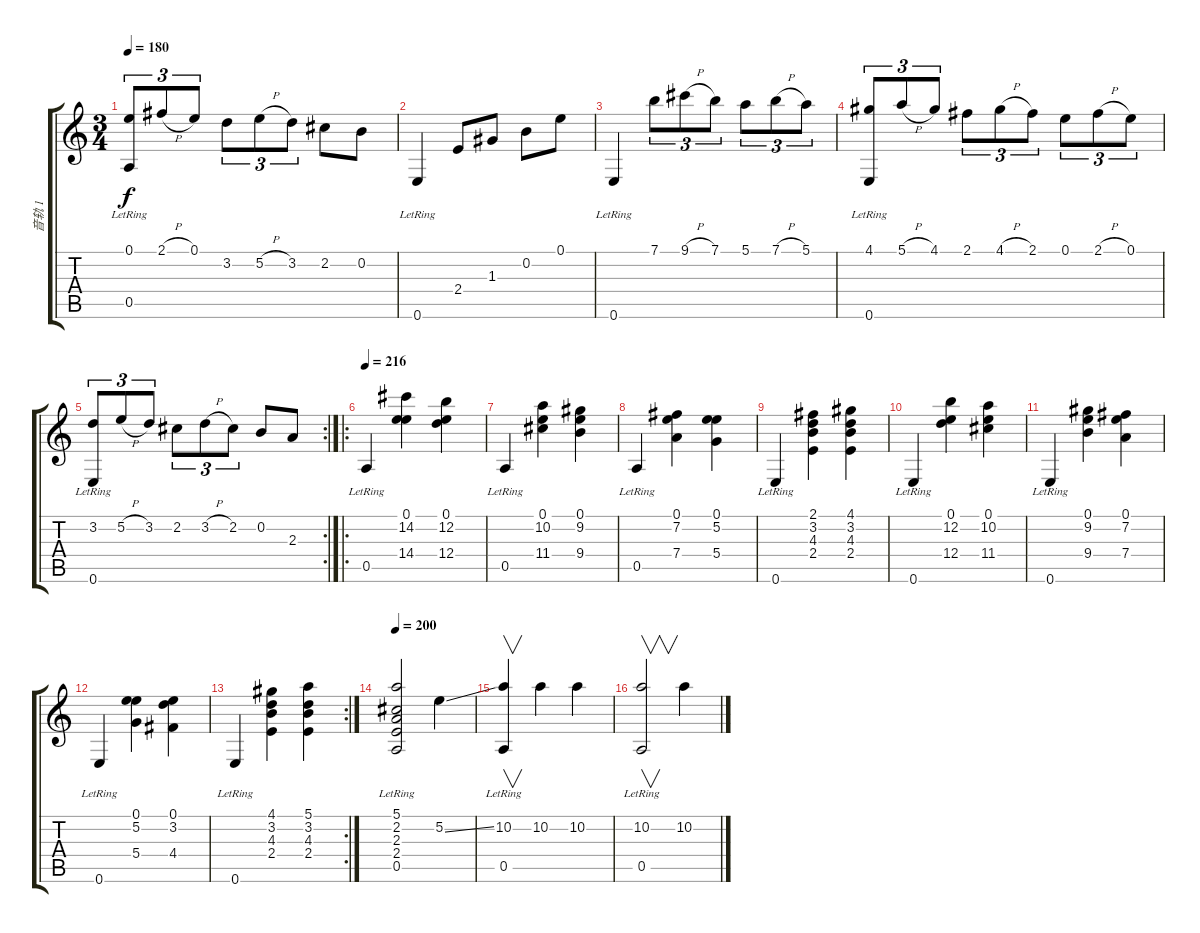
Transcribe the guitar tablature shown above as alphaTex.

\track ("音轨 1" "音轨 1") {instrument acousticguitarnylon}
\staff {score tabs}
\tuning (E4 B3 G3 D3 A2 E2) {hide}
\ts (3 4)
\tempo 180
\clef g2
\ks c
(0.1 0.5{lr}).8{tu (3 2) dy f} 2.1{h}.8{tu (3 2)} 0.1.8{tu (3 2)} 3.2.8{tu (3 2)} 5.2{h}.8{tu (3 2)} 3.2.8{tu (3 2)} 2.2.8 0.2.8 |
0.6{lr}.4 2.4.8 1.3.8 0.2.8 0.1.8 |
0.6{lr}.4 7.1.8{tu (3 2)} 9.1{h}.8{tu (3 2)} 7.1.8{tu (3 2)} 5.1.8{tu (3 2)} 7.1{h}.8{tu (3 2)} 5.1.8{tu (3 2)} |
(4.1 0.6{lr}).8{tu (3 2)} 5.1{h}.8{tu (3 2)} 4.1.8{tu (3 2)} 2.1.8{tu (3 2)} 4.1{h}.8{tu (3 2)} 2.1.8{tu (3 2)} 0.1.8{tu (3 2)} 2.1{h}.8{tu (3 2)} 0.1.8{tu (3 2)} |
\rc 2
(3.2 0.6{lr}).8{tu (3 2)} 5.2{h}.8{tu (3 2)} 3.2.8{tu (3 2)} 2.2.8{tu (3 2)} 3.2{h}.8{tu (3 2)} 2.2.8{tu (3 2)} 0.2.8 2.3.8 |
\ro
\tempo 216
0.5{lr}.4 (0.1 14.2 14.4).4 (0.1 12.2 12.4).4 |
0.5{lr}.4 (0.1 10.2 11.4).4 (0.1 9.2 9.4).4 |
0.5{lr}.4 (0.1 7.2 7.4).4 (0.1 5.2 5.4).4 |
0.6{lr}.4 (2.1 3.2 4.3 2.4).4 (4.1 3.2 4.3 2.4).4 |
0.6{lr}.4 (0.1 12.2 12.4).4 (0.1 10.2 11.4).4 |
0.6{lr}.4 (0.1 9.2 9.4).4 (0.1 7.2 7.4).4 |
0.6{lr}.4 (0.1 5.2 5.4).4 (0.1 3.2 4.4).4 |
\rc 2
0.6{lr}.4 (4.1 3.2 4.3 2.4).4 (5.1 3.2 4.3 2.4).4 |
\tempo 200
(5.1 2.2 2.3 2.4 0.5{lr}).2 5.2{ss}.4 |
(10.2 0.5{lr}).4{v} 10.2.4 10.2.4 |
(10.2 0.5{lr}).2{v} 10.2.4
